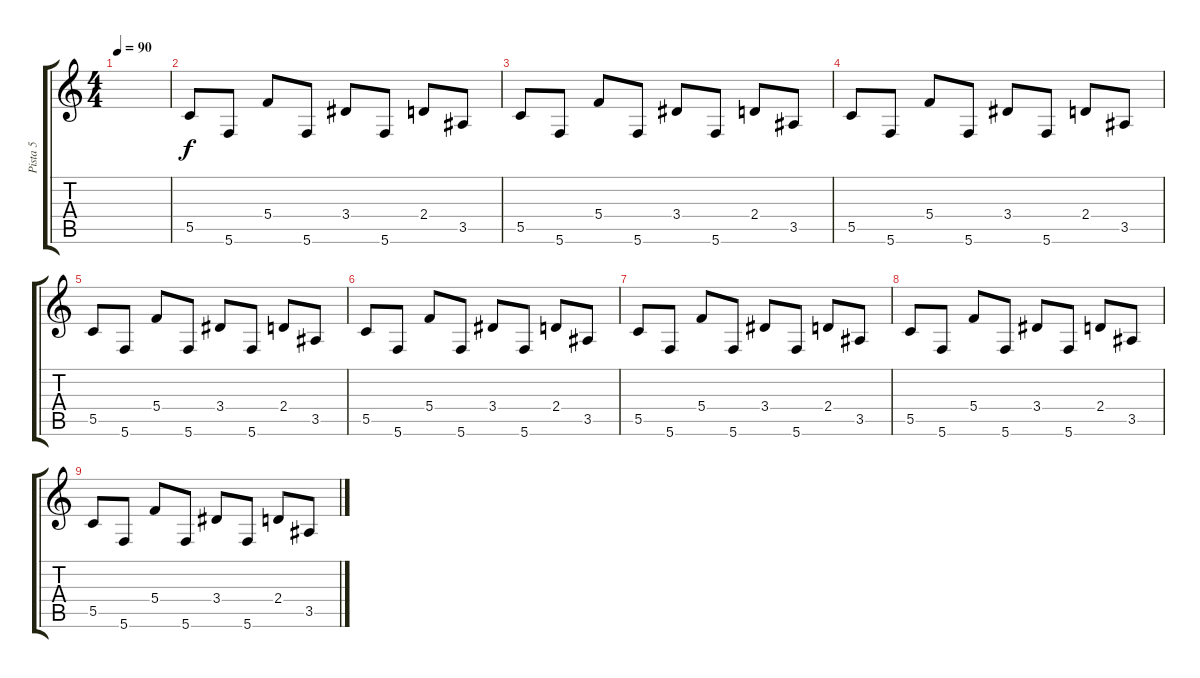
\track ("Pista 5" "Pista 5") {instrument electricguitarclean}
\staff {score tabs}
\tuning (D4 A3 F3 C3 G2 C2) {hide}
\ts (4 4)
\tempo 90
\clef g2
\ks c
|
5.5.8 5.6.8 5.4.8 5.6.8 3.4.8 5.6.8 2.4.8 3.5.8 |
5.5.8 5.6.8 5.4.8 5.6.8 3.4.8 5.6.8 2.4.8 3.5.8 |
5.5.8 5.6.8 5.4.8 5.6.8 3.4.8 5.6.8 2.4.8 3.5.8 |
5.5.8 5.6.8 5.4.8 5.6.8 3.4.8 5.6.8 2.4.8 3.5.8 |
5.5.8 5.6.8 5.4.8 5.6.8 3.4.8 5.6.8 2.4.8 3.5.8 |
5.5.8 5.6.8 5.4.8 5.6.8 3.4.8 5.6.8 2.4.8 3.5.8 |
5.5.8 5.6.8 5.4.8 5.6.8 3.4.8 5.6.8 2.4.8 3.5.8 |
5.5.8 5.6.8 5.4.8 5.6.8 3.4.8 5.6.8 2.4.8 3.5.8
